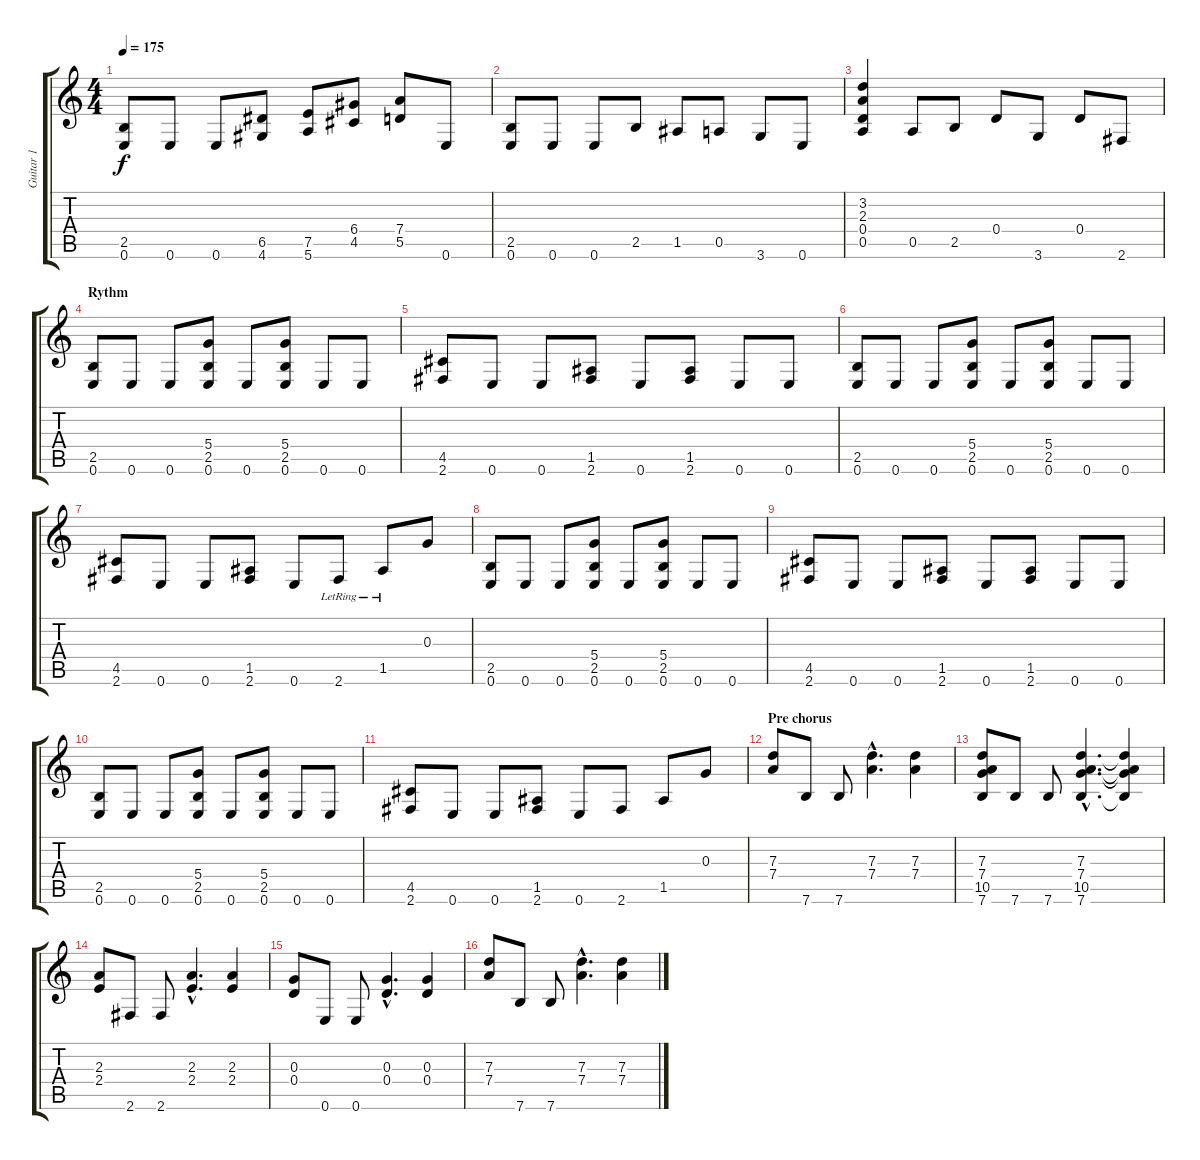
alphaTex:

\track ("Guitar 1" "Guitar 1") {instrument distortionguitar}
\staff {score tabs}
\tuning (E4 B3 G3 D3 A2 E2) {hide}
\ts (4 4)
\tempo 175
\clef g2
\ks c
(2.5 0.6).8{dy f} 0.6.8 0.6.8 (6.5 4.6).8 (7.5 5.6).8 (6.4 4.5).8 (7.4 5.5).8 0.6.8 |
(2.5 0.6).8 0.6.8 0.6.8 2.5.8 1.5.8 0.5.8 3.6.8 0.6.8 |
(3.2 2.3 0.4 0.5).4 0.5.8 2.5.8 0.4.8 3.6.8 0.4.8 2.6.8 |
\section ("" "Rythm")
(2.5 0.6).8 0.6.8 0.6.8 (5.4 2.5 0.6).8 0.6.8 (5.4 2.5 0.6).8 0.6.8 0.6.8 |
(4.5 2.6).8 0.6.8 0.6.8 (1.5 2.6).8 0.6.8 (1.5 2.6).8 0.6.8 0.6.8 |
(2.5 0.6).8 0.6.8 0.6.8 (5.4 2.5 0.6).8 0.6.8 (5.4 2.5 0.6).8 0.6.8 0.6.8 |
(4.5 2.6).8 0.6.8 0.6.8 (1.5 2.6).8 0.6.8 2.6{lr}.8 1.5{lr}.8 0.3.8 |
(2.5 0.6).8 0.6.8 0.6.8 (5.4 2.5 0.6).8 0.6.8 (5.4 2.5 0.6).8 0.6.8 0.6.8 |
(4.5 2.6).8 0.6.8 0.6.8 (1.5 2.6).8 0.6.8 (1.5 2.6).8 0.6.8 0.6.8 |
(2.5 0.6).8 0.6.8 0.6.8 (5.4 2.5 0.6).8 0.6.8 (5.4 2.5 0.6).8 0.6.8 0.6.8 |
(4.5 2.6).8 0.6.8 0.6.8 (1.5 2.6).8 0.6.8 2.6.8 1.5.8 0.3.8 |
\section ("" "Pre chorus")
(7.3 7.4).8 7.6.8 7.6.8 (7.3{hac} 7.4{hac}).4{d} (7.3 7.4).4 |
(7.3 7.4 10.5 7.6).8 7.6.8 7.6.8 (7.3{hac} 7.4{hac} 10.5{hac} 7.6{hac}).4{d} (7.3{t} 7.4{t} 10.5{t} 7.6{t}).4 |
(2.3 2.4).8 2.6.8 2.6.8 (2.3{hac} 2.4{hac}).4{d} (2.3 2.4).4 |
(0.3 0.4).8 0.6.8 0.6.8 (0.3{hac} 0.4{hac}).4{d} (0.3 0.4).4 |
(7.3 7.4).8 7.6.8 7.6.8 (7.3{hac} 7.4{hac}).4{d} (7.3 7.4).4
